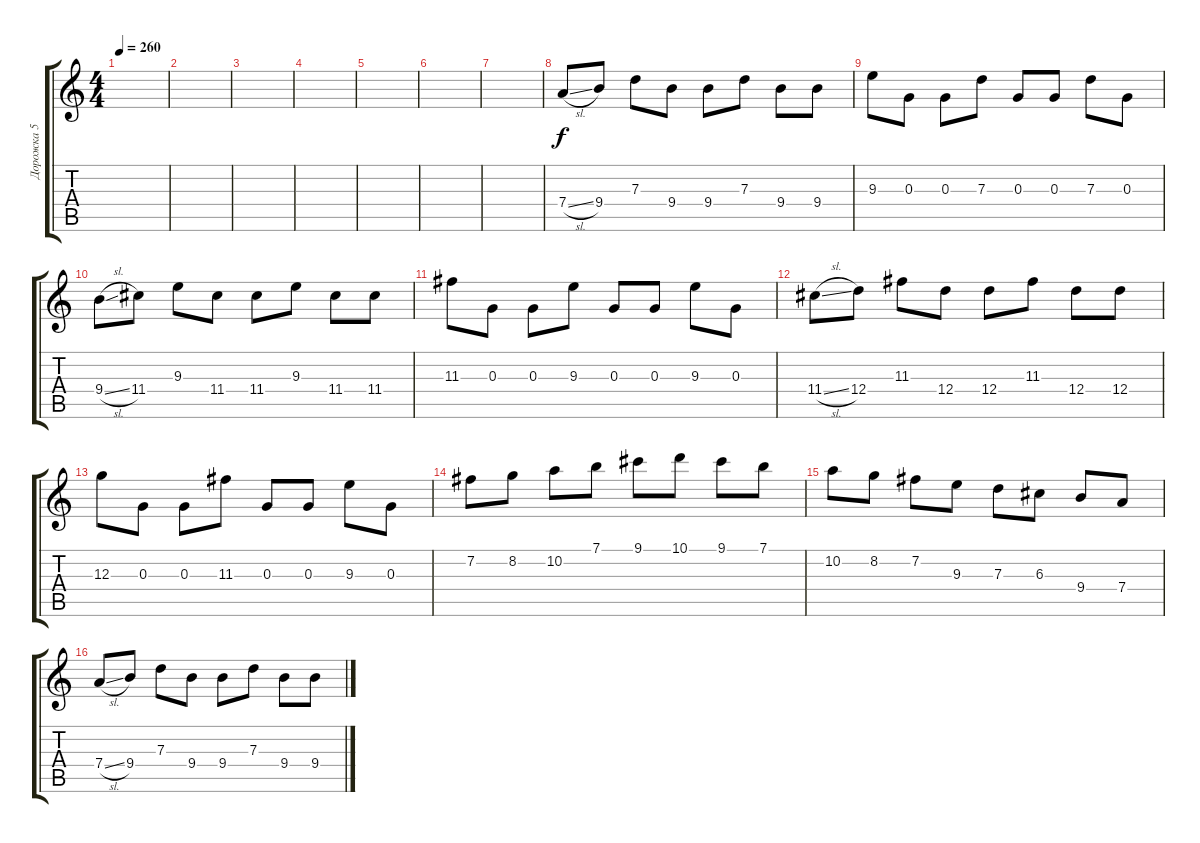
\track ("Дорожка 5" "Дорожка 5") {instrument distortionguitar}
\staff {score tabs}
\tuning (E4 B3 G3 D3 A2 E2) {hide}
\ts (4 4)
\tempo 260
\clef g2
\ks c
|
|
|
|
|
|
|
7.4{sl}.8 9.4.8 7.3.8 9.4.8 9.4.8 7.3.8 9.4.8 9.4.8 |
9.3.8 0.3.8 0.3.8 7.3.8 0.3.8 0.3.8 7.3.8 0.3.8 |
9.4{sl}.8 11.4.8 9.3.8 11.4.8 11.4.8 9.3.8 11.4.8 11.4.8 |
11.3.8 0.3.8 0.3.8 9.3.8 0.3.8 0.3.8 9.3.8 0.3.8 |
11.4{sl}.8 12.4.8 11.3.8 12.4.8 12.4.8 11.3.8 12.4.8 12.4.8 |
12.3.8 0.3.8 0.3.8 11.3.8 0.3.8 0.3.8 9.3.8 0.3.8 |
7.2.8 8.2.8 10.2.8 7.1.8 9.1.8 10.1.8 9.1.8 7.1.8 |
10.2.8 8.2.8 7.2.8 9.3.8 7.3.8 6.3.8 9.4.8 7.4.8 |
7.4{sl}.8 9.4.8 7.3.8 9.4.8 9.4.8 7.3.8 9.4.8 9.4.8
